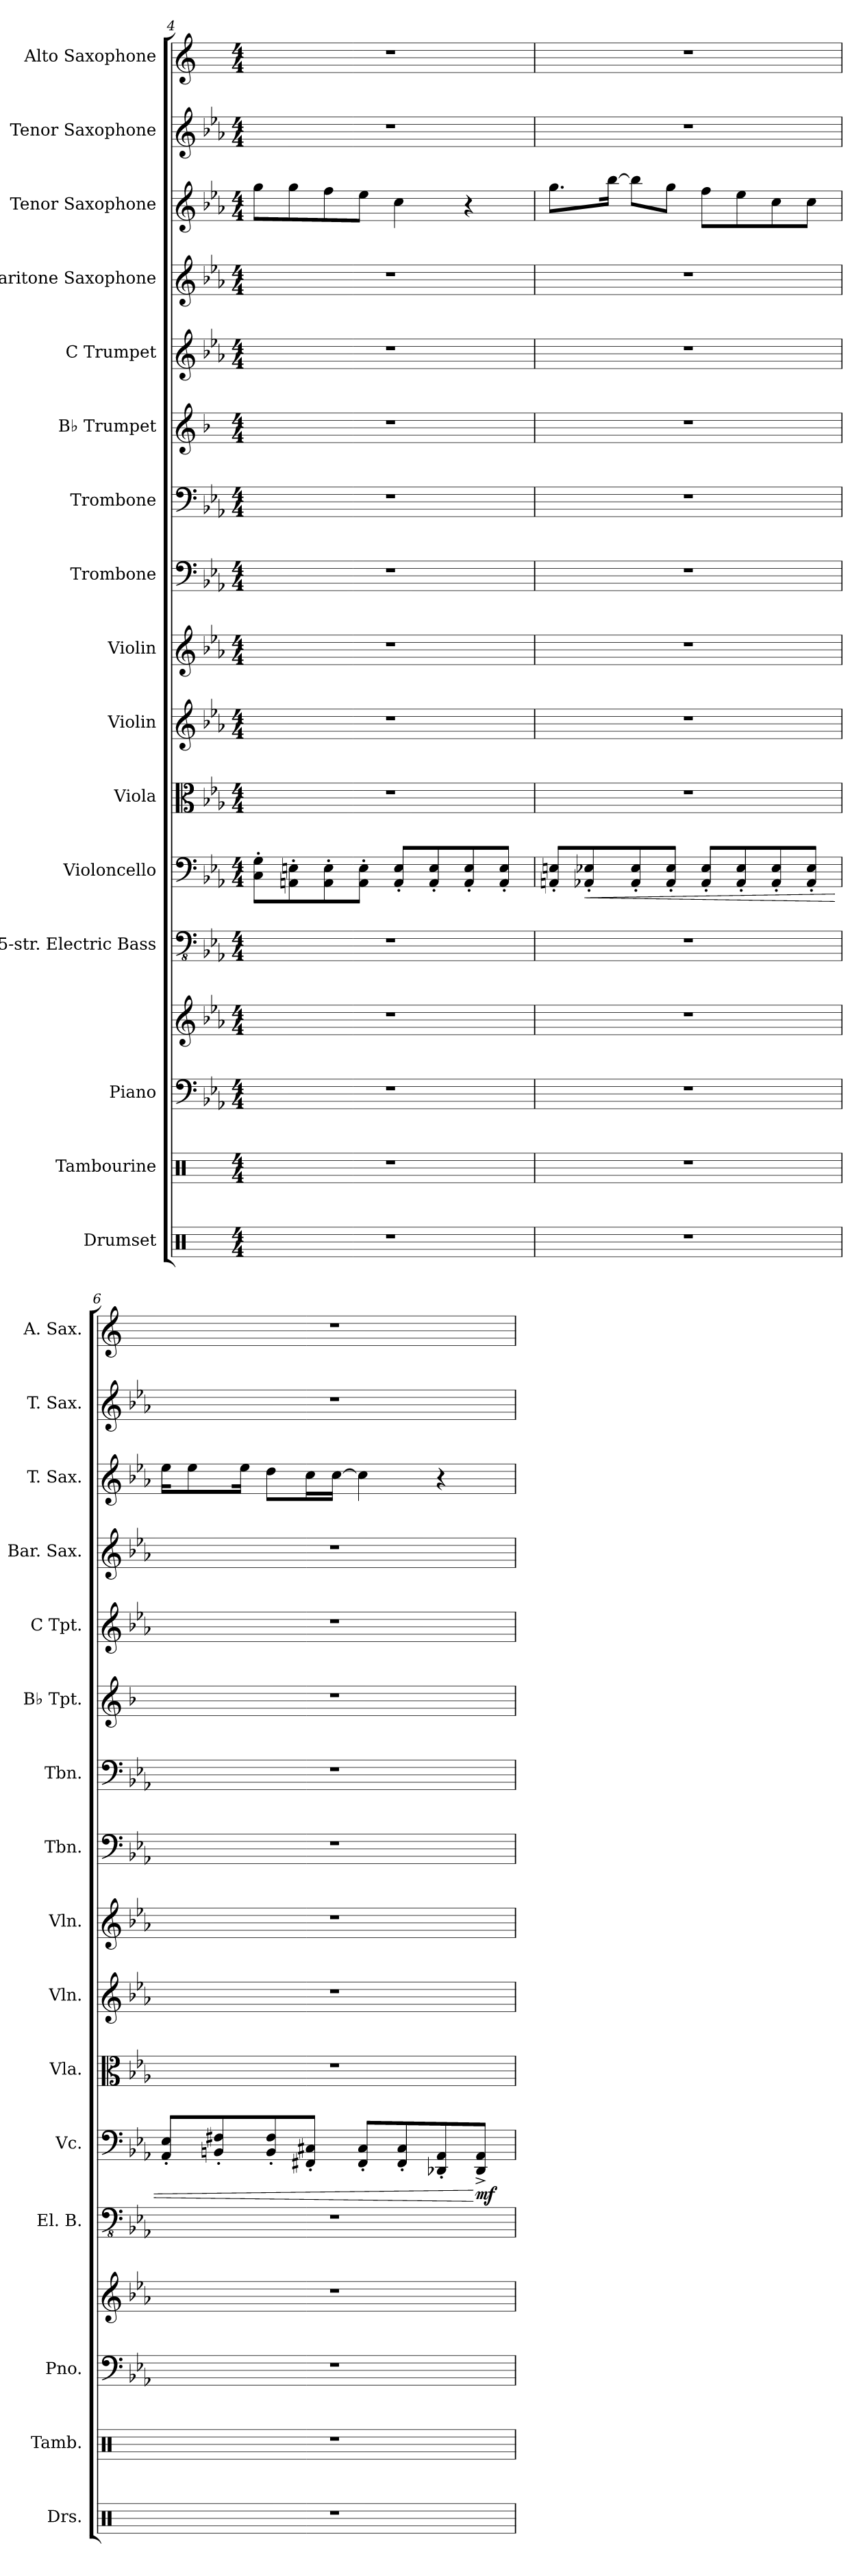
**kern	**kern	**kern	**kern	**kern	**kern	**dynam	**kern	**kern	**kern	**kern	**kern	**kern	**kern	**kern	**kern	**kern	**kern
*part16	*part15	*part14	*part14	*part13	*part12	*part12	*part11	*part10	*part9	*part8	*part7	*part6	*part5	*part4	*part3	*part2	*part1
*staff17	*staff16	*staff15	*staff14	*staff13	*staff12	*staff12	*staff11	*staff10	*staff9	*staff8	*staff7	*staff6	*staff5	*staff4	*staff3	*staff2	*staff1
*I"Drumset	*I"Tambourine	*I"Piano	*	*I"5-str. Electric Bass	*I"Violoncello	*	*I"Viola	*I"Violin	*I"Violin	*I"Trombone	*I"Trombone	*I"B♭ Trumpet	*I"C Trumpet	*I"Baritone Saxophone	*I"Tenor Saxophone	*I"Tenor Saxophone	*I"Alto Saxophone
*I'Drs.	*I'Tamb.	*I'Pno.	*	*I'El. B.	*I'Vc.	*	*I'Vla.	*I'Vln.	*I'Vln.	*I'Tbn.	*I'Tbn.	*I'B♭ Tpt.	*I'C Tpt.	*I'Bar. Sax.	*I'T. Sax.	*I'T. Sax.	*I'A. Sax.
*clefX	*clefX	*clefF4	*clefG2	*clefFv4	*clefF4	*	*clefC3	*clefG2	*clefG2	*clefF4	*clefF4	*clefG2	*clefG2	*clefG2	*clefG2	*clefG2	*clefG2
*	*	*	*	*	*	*	*	*	*	*	*	*ITrd1c2	*	*ITrd12c21	*ITrd8c14	*ITrd8c14	*ITrd5c9
*k[]	*k[]	*k[b-e-a-]	*k[b-e-a-]	*k[b-e-a-]	*k[b-e-a-]	*	*k[b-e-a-]	*k[b-e-a-]	*k[b-e-a-]	*k[b-e-a-]	*k[b-e-a-]	*k[b-e-a-]	*k[b-e-a-]	*k[b-e-a-]	*k[b-e-a-]	*k[b-e-a-]	*k[b-e-a-]
*M4/4	*M4/4	*M4/4	*M4/4	*M4/4	*M4/4	*	*M4/4	*M4/4	*M4/4	*M4/4	*M4/4	*M4/4	*M4/4	*M4/4	*M4/4	*M4/4	*M4/4
=4	=4	=4	=4	=4	=4	=4	=4	=4	=4	=4	=4	=4	=4	=4	=4	=4	=4
1r	1r	1r	1r	1r	8C\' 8G\'L	.	1r	1r	1r	1r	1r	1r	1r	1r	8g\L	1r	1r
.	.	.	.	.	8AAn\' 8En\'	.	.	.	.	.	.	.	.	.	8g\	.	.
.	.	.	.	.	8AA\' 8E\'	.	.	.	.	.	.	.	.	.	8f\	.	.
.	.	.	.	.	8AA\' 8E\'J	.	.	.	.	.	.	.	.	.	8e-\J	.	.
.	.	.	.	.	8AA/' 8E/'L	.	.	.	.	.	.	.	.	.	4c\	.	.
.	.	.	.	.	8AA/' 8E/'	.	.	.	.	.	.	.	.	.	.	.	.
.	.	.	.	.	8AA/' 8E/'	.	.	.	.	.	.	.	.	.	4r	.	.
.	.	.	.	.	8AA/' 8E/'J	.	.	.	.	.	.	.	.	.	.	.	.
=5	=5	=5	=5	=5	=5	=5	=5	=5	=5	=5	=5	=5	=5	=5	=5	=5	=5
1r	1r	1r	1r	1r	8AAn/' 8En/'L	.	1r	1r	1r	1r	1r	1r	1r	1r	8.g\L	1r	1r
!	!	!	!	!	!	!LO:HP:b	!	!	!	!	!	!	!	!	!	!	!
.	.	.	.	.	8AA-X/' 8E-X/'	<	.	.	.	.	.	.	.	.	.	.	.
.	.	.	.	.	.	.	.	.	.	.	.	.	.	.	[16b-\Jk	.	.
.	.	.	.	.	8AA-/' 8E-/'	.	.	.	.	.	.	.	.	.	8b-\L]	.	.
.	.	.	.	.	8AA-/' 8E-/'J	.	.	.	.	.	.	.	.	.	8g\J	.	.
.	.	.	.	.	8AA-/' 8E-/'L	.	.	.	.	.	.	.	.	.	8f\L	.	.
.	.	.	.	.	8AA-/' 8E-/'	.	.	.	.	.	.	.	.	.	8e-\	.	.
.	.	.	.	.	8AA-/' 8E-/'	.	.	.	.	.	.	.	.	.	8c\	.	.
.	.	.	.	.	8AA-/' 8E-/'J	.	.	.	.	.	.	.	.	.	8c\J	.	.
!!LO:PB:g=z
=6	=6	=6	=6	=6	=6	=6	=6	=6	=6	=6	=6	=6	=6	=6	=6	=6	=6
1r	1r	1r	1r	1r	8AA-/' 8E-/'L	.	1r	1r	1r	1r	1r	1r	1r	1r	16e-\KL	1r	1r
.	.	.	.	.	.	.	.	.	.	.	.	.	.	.	8e-\	.	.
.	.	.	.	.	8BBn/' 8F#X/'	.	.	.	.	.	.	.	.	.	.	.	.
.	.	.	.	.	.	.	.	.	.	.	.	.	.	.	16e-\Jk	.	.
.	.	.	.	.	8BB/' 8F#/'	.	.	.	.	.	.	.	.	.	8d\L	.	.
.	.	.	.	.	8FF#X/' 8C#X/'J	.	.	.	.	.	.	.	.	.	16c\L	.	.
.	.	.	.	.	.	.	.	.	.	.	.	.	.	.	[16c\JJ	.	.
.	.	.	.	.	8FF#/' 8C#/'L	.	.	.	.	.	.	.	.	.	4c\]	.	.
.	.	.	.	.	8FF#/' 8C#/'	.	.	.	.	.	.	.	.	.	.	.	.
.	.	.	.	.	8DD-X/' 8AA-/'	.	.	.	.	.	.	.	.	.	4r	.	.
!	!	!	!	!	!	!LO:DY:n=1:b	!	!	!	!	!	!	!	!	!	!	!
.	.	.	.	.	8DD-/^ 8AA-/^J	[ mf	.	.	.	.	.	.	.	.	.	.	.
=	=	=	=	=	=	=	=	=	=	=	=	=	=	=	=	=	=
*-	*-	*-	*-	*-	*-	*-	*-	*-	*-	*-	*-	*-	*-	*-	*-	*-	*-
